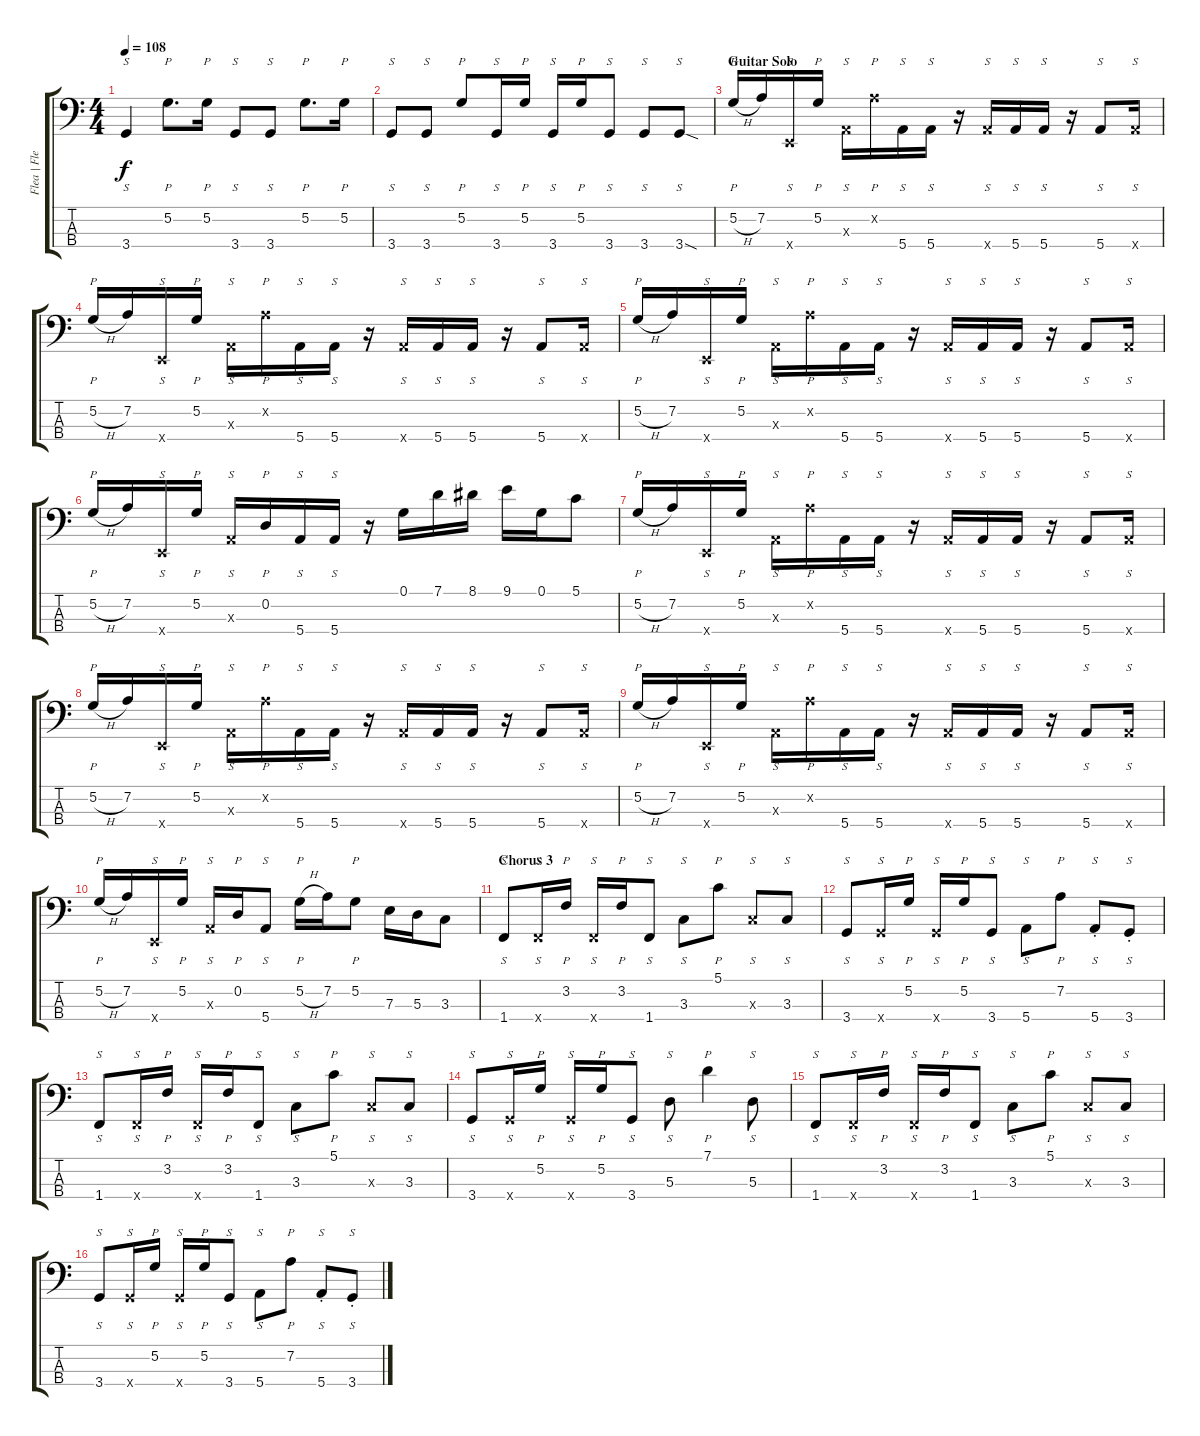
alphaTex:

\track ("Flea | Fleabass Model 32" "Flea | Fle") {instrument slapbass1}
\staff {score tabs}
\tuning (G2 D2 A1 E1) {hide}
\ts (4 4)
\tempo 108
\clef f4
\ks c
3.4.4{s dy f} 5.2.8{p d} 5.2.16{p} 3.4.8{s} 3.4.8{s} 5.2.8{p d} 5.2.16{p} |
3.4.8{s} 3.4.8{s} 5.2.8{p} 3.4.16{s} 5.2.16{p} 3.4.16{s} 5.2.16{p} 3.4.8{s} 3.4.8{s} 3.4{sod}.8{s} |
\section ("" "Guitar Solo")
5.2{h}.16{p} 7.2.16 0.4{x}.16{s} 5.2.16{p} 0.3{x}.16{s} 7.2{x}.16{p} 5.4.16{s} 5.4.16{s} r.16 5.4{x}.16{s} 5.4.16{s} 5.4.16{s} r.16 5.4.8{s} 5.4{x}.16{s} |
5.2{h}.16{p} 7.2.16 0.4{x}.16{s} 5.2.16{p} 0.3{x}.16{s} 7.2{x}.16{p} 5.4.16{s} 5.4.16{s} r.16 5.4{x}.16{s} 5.4.16{s} 5.4.16{s} r.16 5.4.8{s} 5.4{x}.16{s} |
5.2{h}.16{p} 7.2.16 0.4{x}.16{s} 5.2.16{p} 0.3{x}.16{s} 7.2{x}.16{p} 5.4.16{s} 5.4.16{s} r.16 5.4{x}.16{s} 5.4.16{s} 5.4.16{s} r.16 5.4.8{s} 5.4{x}.16{s} |
5.2{h}.16{p} 7.2.16 0.4{x}.16{s} 5.2.16{p} 0.3{x}.16{s} 0.2.16{p} 5.4.16{s} 5.4.16{s} r.16 0.1.16 7.1.16 8.1.16 9.1.16 0.1.16 5.1.8 |
5.2{h}.16{p} 7.2.16 0.4{x}.16{s} 5.2.16{p} 0.3{x}.16{s} 7.2{x}.16{p} 5.4.16{s} 5.4.16{s} r.16 5.4{x}.16{s} 5.4.16{s} 5.4.16{s} r.16 5.4.8{s} 5.4{x}.16{s} |
5.2{h}.16{p} 7.2.16 0.4{x}.16{s} 5.2.16{p} 0.3{x}.16{s} 7.2{x}.16{p} 5.4.16{s} 5.4.16{s} r.16 5.4{x}.16{s} 5.4.16{s} 5.4.16{s} r.16 5.4.8{s} 5.4{x}.16{s} |
5.2{h}.16{p} 7.2.16 0.4{x}.16{s} 5.2.16{p} 0.3{x}.16{s} 7.2{x}.16{p} 5.4.16{s} 5.4.16{s} r.16 5.4{x}.16{s} 5.4.16{s} 5.4.16{s} r.16 5.4.8{s} 5.4{x}.16{s} |
5.2{h}.16{p} 7.2.16 0.4{x}.16{s} 5.2.16{p} 0.3{x}.16{s} 0.2.16{p} 5.4.8{s} 5.2{h}.16{p} 7.2.16 5.2.8{p} 7.3.16 5.3.16 3.3.8 |
\section ("" "Chorus 3")
1.4.8{s} 1.4{x}.16{s} 3.2.16{p} 1.4{x}.16{s} 3.2.16{p} 1.4.8{s} 3.3.8{s} 5.1.8{p} 3.3{x}.8{s} 3.3.8{s} |
3.4.8{s} 3.4{x}.16{s} 5.2.16{p} 3.4{x}.16{s} 5.2.16{p} 3.4.8{s} 5.4.8{s} 7.2.8{p} 5.4{st}.8{s} 3.4{st}.8{s} |
1.4.8{s} 1.4{x}.16{s} 3.2.16{p} 1.4{x}.16{s} 3.2.16{p} 1.4.8{s} 3.3.8{s} 5.1.8{p} 3.3{x}.8{s} 3.3.8{s} |
3.4.8{s} 3.4{x}.16{s} 5.2.16{p} 3.4{x}.16{s} 5.2.16{p} 3.4.8{s} 5.3.8{s} 7.1.4{p} 5.3.8{s} |
1.4.8{s} 1.4{x}.16{s} 3.2.16{p} 1.4{x}.16{s} 3.2.16{p} 1.4.8{s} 3.3.8{s} 5.1.8{p} 3.3{x}.8{s} 3.3.8{s} |
3.4.8{s} 3.4{x}.16{s} 5.2.16{p} 3.4{x}.16{s} 5.2.16{p} 3.4.8{s} 5.4.8{s} 7.2.8{p} 5.4{st}.8{s} 3.4{st}.8{s}
